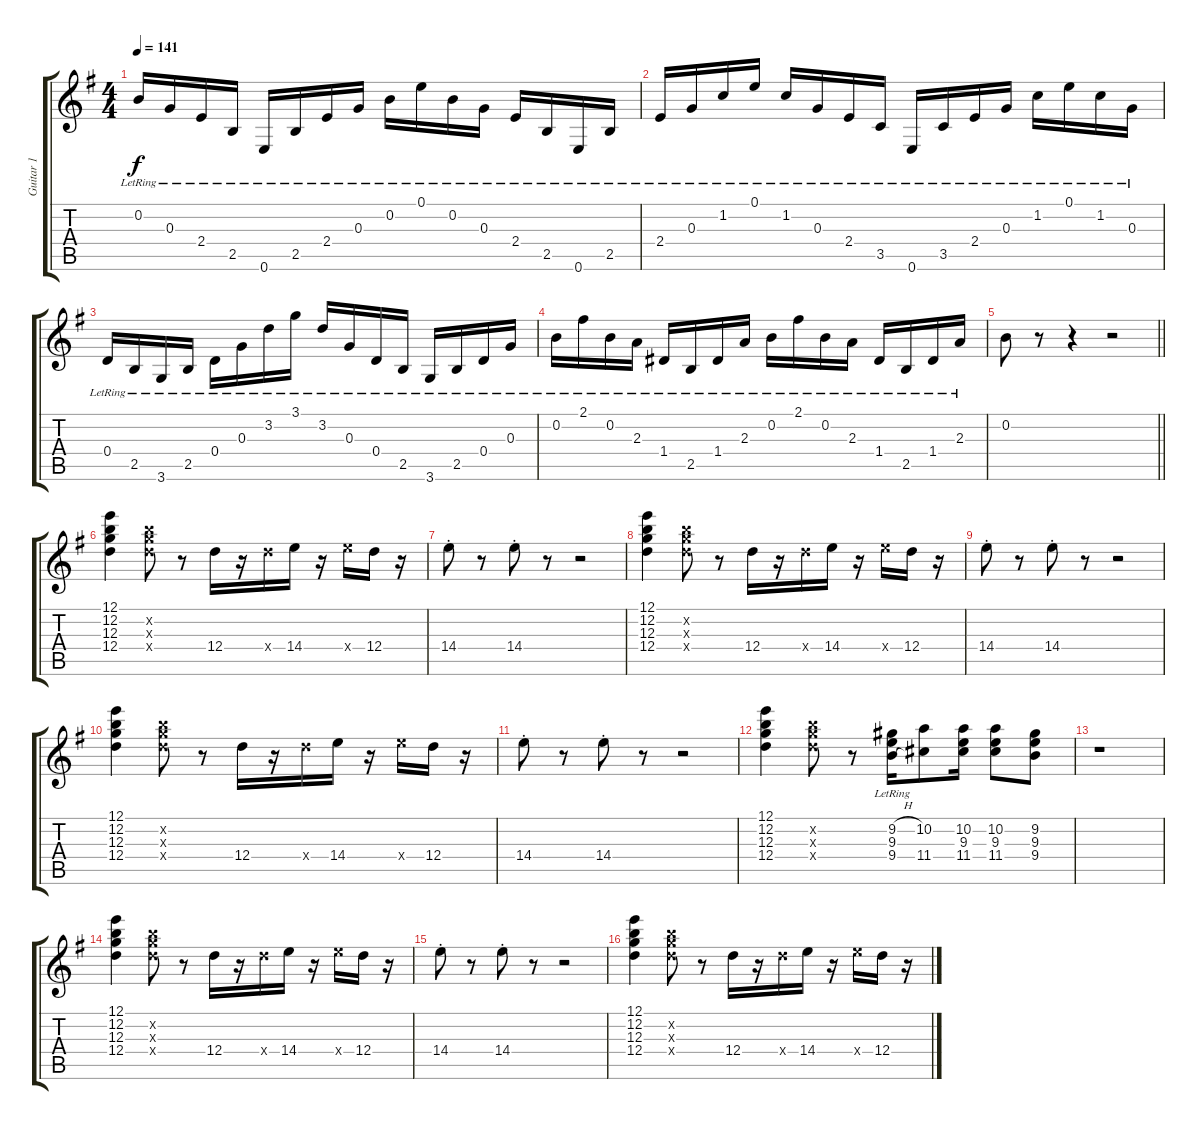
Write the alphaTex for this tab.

\track ("Guitar 1" "Guitar 1") {instrument distortionguitar}
\staff {score tabs}
\tuning (E4 B3 G3 D3 A2 E2) {hide}
\ts (4 4)
\tempo 141
\clef g2
\ks eminor
0.2{lr}.16{dy f} 0.3{lr}.16 2.4{lr}.16 2.5{lr}.16 0.6{lr}.16 2.5{lr}.16 2.4{lr}.16 0.3{lr}.16 0.2{lr}.16 0.1{lr}.16 0.2{lr}.16 0.3{lr}.16 2.4{lr}.16 2.5{lr}.16 0.6{lr}.16 2.5{lr}.16 |
2.4{lr}.16 0.3{lr}.16 1.2{lr}.16 0.1{lr}.16 1.2{lr}.16 0.3{lr}.16 2.4{lr}.16 3.5{lr}.16 0.6{lr}.16 3.5{lr}.16 2.4{lr}.16 0.3{lr}.16 1.2{lr}.16 0.1{lr}.16 1.2{lr}.16 0.3{lr}.16 |
0.4{lr}.16 2.5{lr}.16 3.6{lr}.16 2.5{lr}.16 0.4{lr}.16 0.3{lr}.16 3.2{lr}.16 3.1{lr}.16 3.2{lr}.16 0.3{lr}.16 0.4{lr}.16 2.5{lr}.16 3.6{lr}.16 2.5{lr}.16 0.4{lr}.16 0.3{lr}.16 |
0.2{lr}.16 2.1{lr}.16 0.2{lr}.16 2.3{lr}.16 1.4{lr}.16 2.5{lr}.16 1.4{lr}.16 2.3{lr}.16 0.2{lr}.16 2.1{lr}.16 0.2{lr}.16 2.3{lr}.16 1.4{lr}.16 2.5{lr}.16 1.4{lr}.16 2.3{lr}.16 |
\barLineRight lightlight
0.2.8 r.8 r.4 r.2{instrument distortionguitar} |
(12.1 12.2 12.3 12.4).4 (12.2{x} 12.3{x} 12.4{x}).8 r.8 12.4.16 r.16 12.4{x}.16 14.4.16 r.16 14.4{x}.16 12.4.16 r.16 |
14.4{st}.8 r.8 14.4{st}.8 r.8 r.2 |
(12.1 12.2 12.3 12.4).4 (12.2{x} 12.3{x} 12.4{x}).8 r.8 12.4.16 r.16 12.4{x}.16 14.4.16 r.16 14.4{x}.16 12.4.16 r.16 |
14.4{st}.8 r.8 14.4{st}.8 r.8 r.2 |
(12.1 12.2 12.3 12.4).4 (12.2{x} 12.3{x} 12.4{x}).8 r.8 12.4.16 r.16 12.4{x}.16 14.4.16 r.16 14.4{x}.16 12.4.16 r.16 |
14.4{st}.8 r.8 14.4{st}.8 r.8 r.2 |
(12.1 12.2 12.3 12.4).4 (12.2{x} 12.3{x} 12.4{x}).8 r.8 (9.2{h} 9.3{lr} 9.4{h}).16 (10.2 11.4).8 (10.2 9.3 11.4).16 (10.2 9.3 11.4).8 (9.2 9.3 9.4).8 |
r.1 |
(12.1 12.2 12.3 12.4).4 (12.2{x} 12.3{x} 12.4{x}).8 r.8 12.4.16 r.16 12.4{x}.16 14.4.16 r.16 14.4{x}.16 12.4.16 r.16 |
14.4{st}.8 r.8 14.4{st}.8 r.8 r.2 |
(12.1 12.2 12.3 12.4).4 (12.2{x} 12.3{x} 12.4{x}).8 r.8 12.4.16 r.16 12.4{x}.16 14.4.16 r.16 14.4{x}.16 12.4.16 r.16
